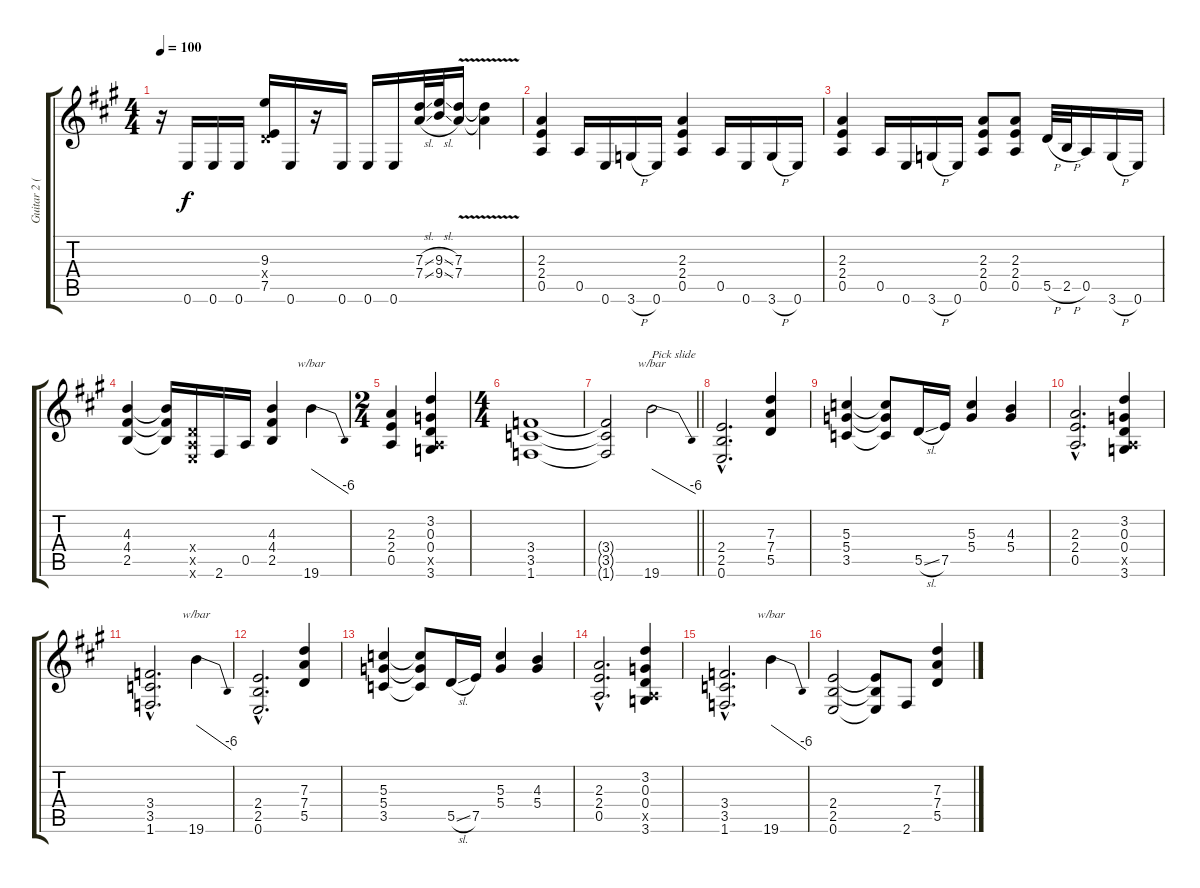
\track ("Guitar 2 (Lead)" "Guitar 2 (") {instrument overdrivenguitar}
\staff {score tabs}
\tuning (E4 B3 G3 D3 A2 E2) {hide}
\ts (4 4)
\tempo 100
\clef g2
\ks f#minor
r.16{dy f} 0.6.16 0.6.16 0.6.16 (9.3 0.4{x} 7.5).16 0.6.16 r.16 0.6.16 0.6.16 0.6.16 (7.3{sl} 7.4{sl}).32 (9.3{sl} 9.4{sl}).32 (7.3{v} 7.4{v}).16 (7.3{t} 7.4{t}).4 |
(2.3 2.4 0.5).4 0.5.16 0.6.16 3.6{h}.16 0.6.16 (2.3 2.4 0.5).4 0.5.16 0.6.16 3.6{h}.16 0.6.16 |
(2.3 2.4 0.5).4 0.5.16 0.6.16 3.6{h}.16 0.6.16 (2.3 2.4 0.5).8 (2.3 2.4 0.5).8 5.5{h}.32 2.5{h}.32 0.5.16 3.6{h}.16 0.6.16 |
(4.3 4.4 2.5).4 (4.3{t} 4.4{t} 2.5{t}).16 (0.4{x} 0.5{x} 0.6{x}).16 2.6.16 0.5.16 (4.3 4.4 2.5).4 19.6.4{tbe (dive default 0 0 60 -24)} |
\ts (2 4)
(2.3 2.4 0.5).4 (3.2 0.3 0.4 0.5{x} 3.6).4 |
\ts (4 4)
(3.4 3.5 1.6).1 |
\barLineRight lightlight
(3.4{t} 3.5{t} 1.6{t}).2 19.6.2{tbe (dive default 0 0 60 -24) txt "Pick slide"} |
(2.4{hac} 2.5{hac} 0.6{hac}).2{d} (7.3 7.4 5.5).4 |
(5.3 5.4 3.5).4 (5.3{t} 5.4{t} 3.5{t}).8 5.5{sl}.16 7.5.16 (5.3 5.4).4 (4.3 5.4).4 |
(2.3{hac} 2.4{hac} 0.5{hac}).2{d} (3.2 0.3 0.4 0.5{x} 3.6).4 |
(3.4{hac} 3.5{hac} 1.6{hac}).2{d} 19.6.4{tbe (dive default 0 0 60 -24)} |
(2.4{hac} 2.5{hac} 0.6{hac}).2{d} (7.3 7.4 5.5).4 |
(5.3 5.4 3.5).4 (5.3{t} 5.4{t} 3.5{t}).8 5.5{sl}.16 7.5.16 (5.3 5.4).4 (4.3 5.4).4 |
(2.3{hac} 2.4{hac} 0.5{hac}).2{d} (3.2 0.3 0.4 0.5{x} 3.6).4 |
(3.4{hac} 3.5{hac} 1.6{hac}).2{d} 19.6.4{tbe (dive default 0 0 60 -24)} |
(2.4 2.5 0.6).2 (2.4{t} 2.5{t} 0.6{t}).8 2.6.8 (7.3 7.4 5.5).4
